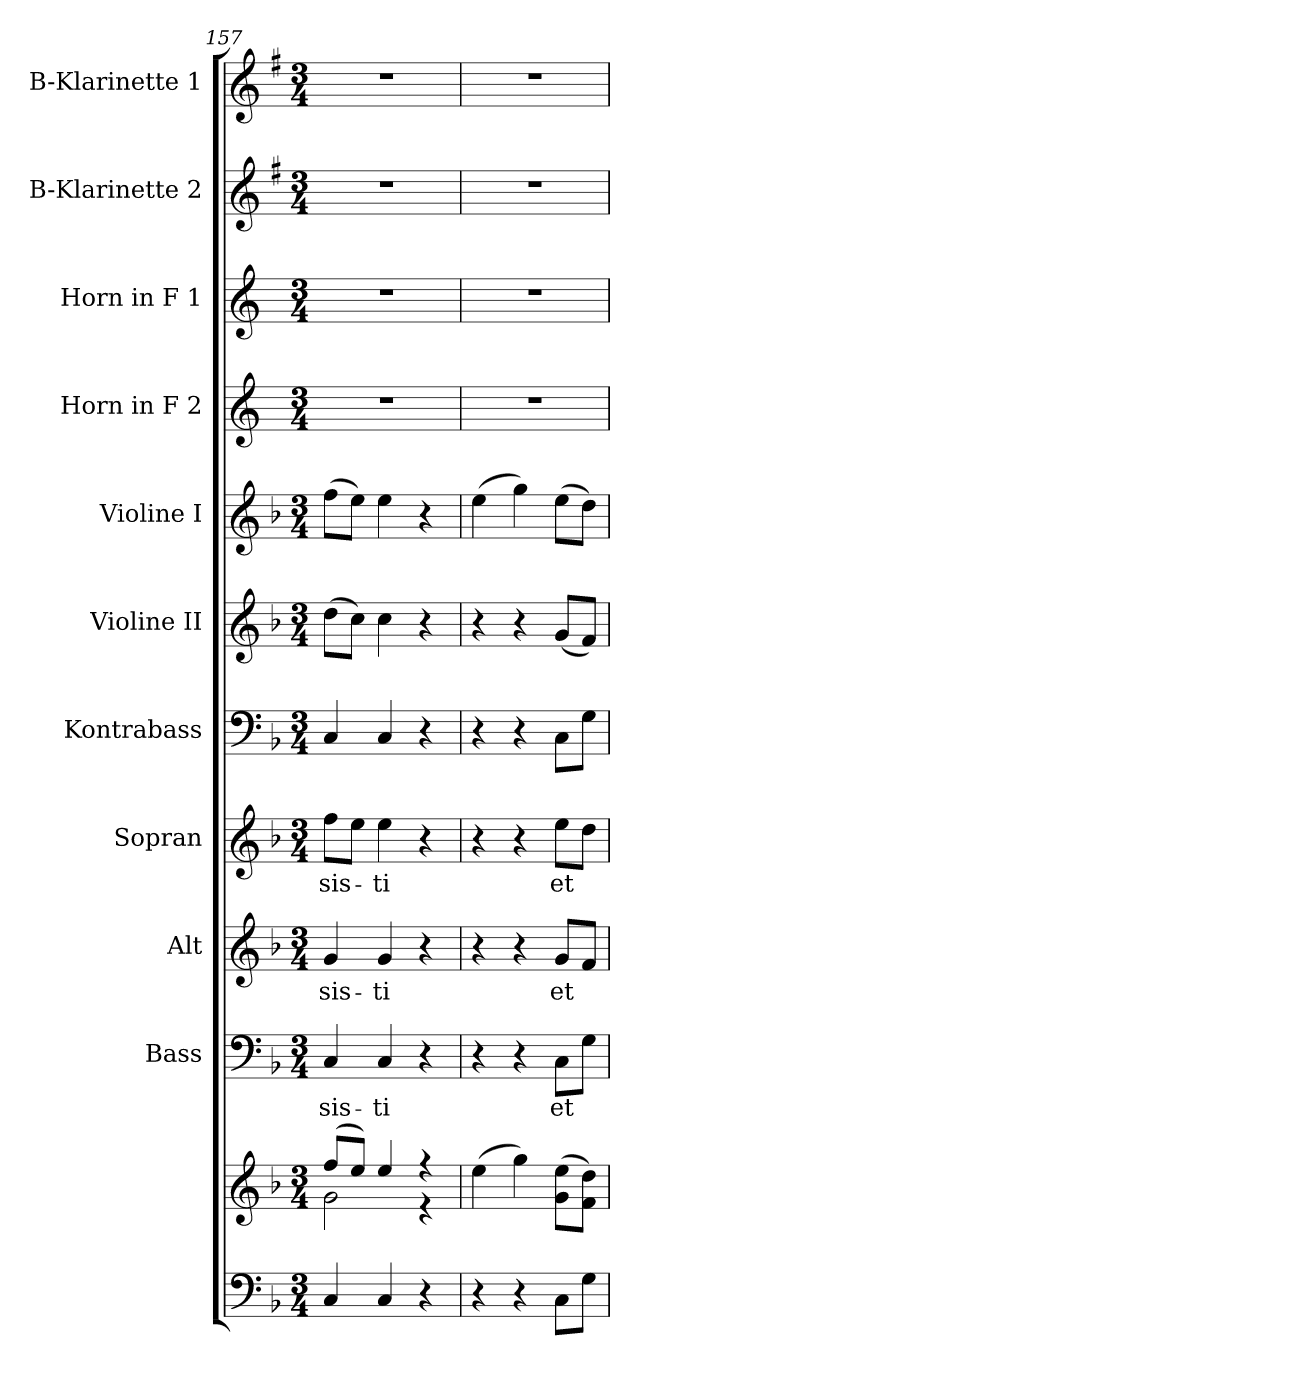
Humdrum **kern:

**kern	**kern	**kern	**text	**kern	**text	**kern	**text	**kern	**kern	**kern	**kern	**kern	**kern	**kern
*part11	*part11	*part10	*part10	*part9	*part9	*part8	*part8	*part7	*part6	*part5	*part4	*part3	*part2	*part1
*staff12	*staff11	*staff10	*staff10	*staff9	*staff9	*staff8	*staff8	*staff7	*staff6	*staff5	*staff4	*staff3	*staff2	*staff1
*	*	*I"Bass	*	*I"Alt	*	*I"Sopran	*	*I"Kontrabass	*I"Violine II	*I"Violine I	*I"Horn in F 2	*I"Horn in F 1	*I"B-Klarinette 2	*I"B-Klarinette 1
*	*	*I'B.	*	*I'A.	*	*I'S.	*	*I'Kb.	*I'Vl. II	*I'Vl. I	*	*	*I'B Kl. 2	*I'B Kl. 1
*clefF4	*clefG2	*clefF4	*	*clefG2	*	*clefG2	*	*clefF4	*clefG2	*clefG2	*clefG2	*clefG2	*clefG2	*clefG2
*	*	*	*	*	*	*	*	*ITrd7c12	*	*	*ITrd4c7	*ITrd4c7	*ITrd1c2	*ITrd1c2
*k[b-]	*k[b-]	*k[b-]	*	*k[b-]	*	*k[b-]	*	*k[b-]	*k[b-]	*k[b-]	*k[b-]	*k[b-]	*k[b-]	*k[b-]
*F:	*F:	*F:	*	*F:	*	*F:	*	*F:	*F:	*F:	*F:	*F:	*F:	*F:
*M3/4	*M3/4	*M3/4	*	*M3/4	*	*M3/4	*	*M3/4	*M3/4	*M3/4	*M3/4	*M3/4	*M3/4	*M3/4
=157	=157	=157	=157	=157	=157	=157	=157	=157	=157	=157	=157	=157	=157	=157
*	*^	*	*	*	*	*	*	*	*	*	*	*	*	*
!	!	!	!	!LO:LY:b	!	!LO:LY:b	!	!LO:LY:b	!	!	!	!	!	!	!
4C/	(>8ff/L	2g\	4C/	-sis-	4g/	-sis-	8ff\L	-sis-	4CC/	(>8dd\L	(>8ff\L	2.r	2.r	2.r	2.r
.	8ee/J)	.	.	.	.	.	8ee\J	.	.	8cc\J)	8ee\J)	.	.	.	.
!	!	!	!	!LO:LY:b	!	!LO:LY:b	!	!LO:LY:b	!	!	!	!	!	!	!
4C/	4ee/	.	4C/	-ti	4g/	-ti	4ee\	-ti	4CC/	4cc\	4ee\	.	.	.	.
4r	4r	4r	4r	.	4r	.	4r	.	4r	4r	4r	.	.	.	.
*	*v	*v	*	*	*	*	*	*	*	*	*	*	*	*	*
=158	=158	=158	=158	=158	=158	=158	=158	=158	=158	=158	=158	=158	=158	=158
4r	(>4ee\	4r	.	4r	.	4r	.	4r	4r	(>4ee\	2.r	2.r	2.r	2.r
4r	4gg\)	4r	.	4r	.	4r	.	4r	4r	4gg\)	.	.	.	.
!	!	!	!LO:LY:b	!	!LO:LY:b	!	!LO:LY:b	!	!	!	!	!	!	!
8C\L	(>8g\ 8ee\L	8C\L	et	8g/L	et	8ee\L	et	8CC\L	(<8g/L	(>8ee\L	.	.	.	.
8G\J	8f\ 8dd\J)	8G\J	.	8f/J	.	8dd\J	.	8GG\J	8f/J)	8dd\J)	.	.	.	.
=	=	=	=	=	=	=	=	=	=	=	=	=	=	=
*-	*-	*-	*-	*-	*-	*-	*-	*-	*-	*-	*-	*-	*-	*-
